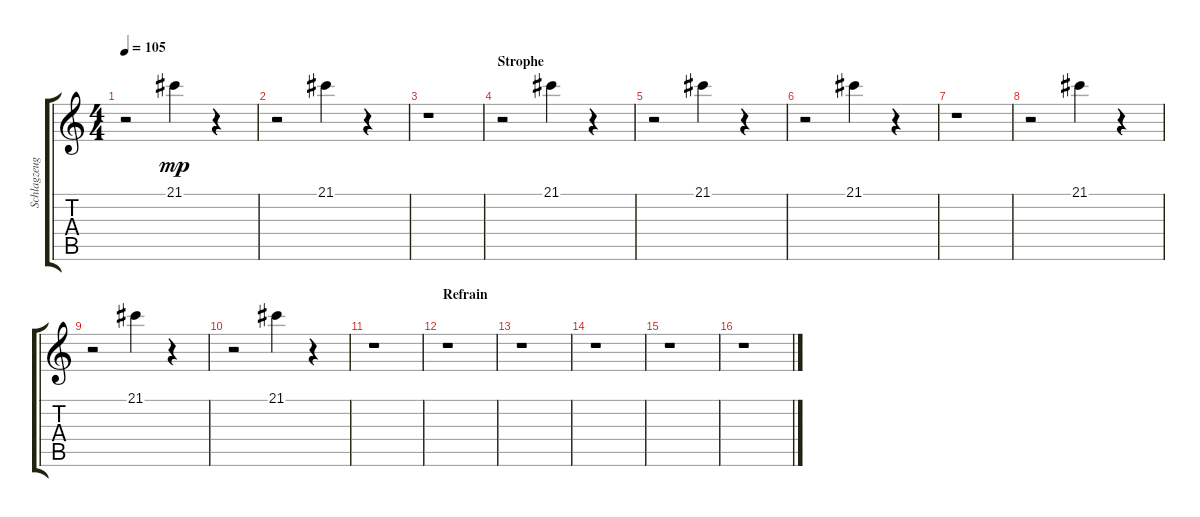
\track ("Schlagzeug" "Schlagzeug") {instrument tinklebell}
\staff {score tabs}
\tuning (E4 B3 G3 D3 A2 E2) {hide}
\ts (4 4)
\tempo 105
\clef g2
\ks c
r.2{dy mp} 21.1.4 r.4 |
r.2 21.1.4 r.4 |
r.1 |
\section ("" "Strophe")
r.2 21.1.4 r.4 |
r.2 21.1.4 r.4 |
r.2 21.1.4 r.4 |
r.1 |
r.2 21.1.4 r.4 |
r.2 21.1.4 r.4 |
r.2 21.1.4 r.4 |
r.1 |
\section ("" "Refrain")
r.1 |
r.1 |
r.1 |
r.1 |
r.1
